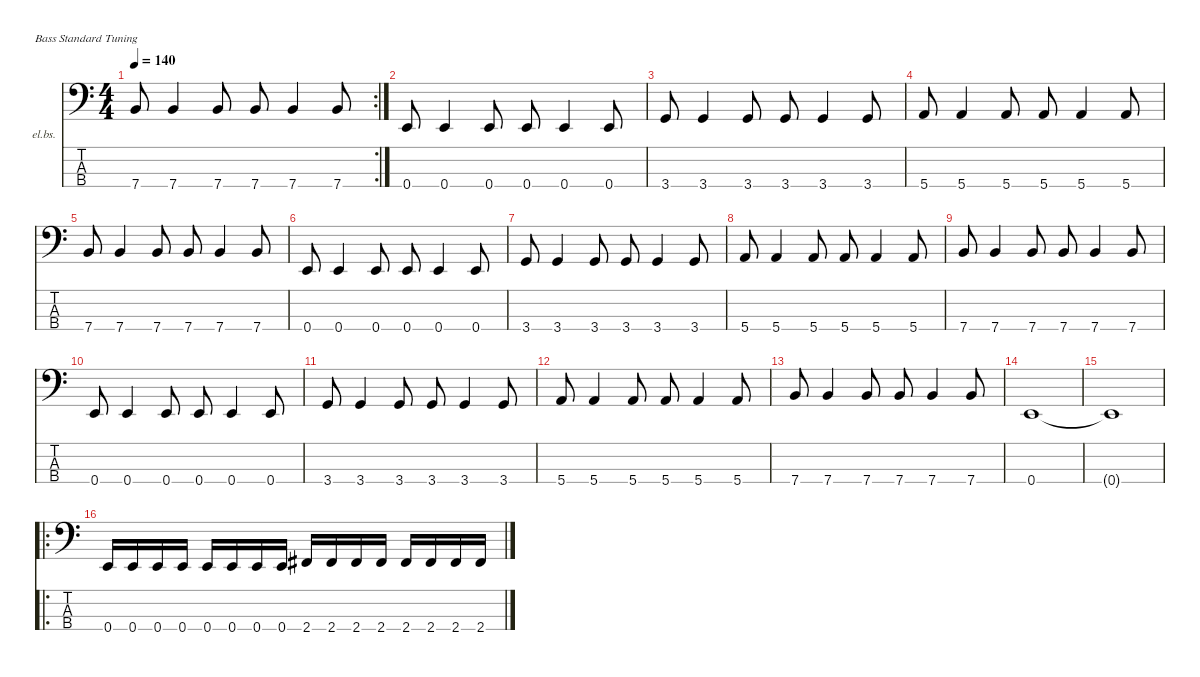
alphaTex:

\defaultSystemsLayout 4
\hideDynamics
\bracketExtendMode nobrackets
\firstSystemTrackNameOrientation horizontal
\otherSystemsTrackNameOrientation horizontal
\track ("Bass" "el.bs.") {instrument electricbassfinger}
\staff {score tabs}
\tuning (G2 D2 A1 E1)
\rc 2
\ts (4 4)
\tempo 140
\clef f4
\ks c
7.4.8{dy f} 7.4.4 7.4.8 7.4.8 7.4.4 7.4.8 |
0.4.8 0.4.4 0.4.8 0.4.8 0.4.4 0.4.8 |
3.4.8 3.4.4 3.4.8 3.4.8 3.4.4 3.4.8 |
5.4.8 5.4.4 5.4.8 5.4.8 5.4.4 5.4.8 |
7.4.8 7.4.4 7.4.8 7.4.8 7.4.4 7.4.8 |
0.4.8 0.4.4 0.4.8 0.4.8 0.4.4 0.4.8 |
3.4.8 3.4.4 3.4.8 3.4.8 3.4.4 3.4.8 |
5.4.8 5.4.4 5.4.8 5.4.8 5.4.4 5.4.8 |
7.4.8 7.4.4 7.4.8 7.4.8 7.4.4 7.4.8 |
0.4.8 0.4.4 0.4.8 0.4.8 0.4.4 0.4.8 |
3.4.8 3.4.4 3.4.8 3.4.8 3.4.4 3.4.8 |
5.4.8 5.4.4 5.4.8 5.4.8 5.4.4 5.4.8 |
7.4.8 7.4.4 7.4.8 7.4.8 7.4.4 7.4.8 |
0.4.1{dy mf} |
0.4{t}.1 |
\ro
0.4.16 0.4.16 0.4.16 0.4.16 0.4.16 0.4.16 0.4.16 0.4.16 2.4{acc #}.16 2.4{acc #}.16 2.4{acc #}.16 2.4{acc #}.16 2.4{acc #}.16 2.4{acc #}.16 2.4{acc #}.16 2.4{acc #}.16
